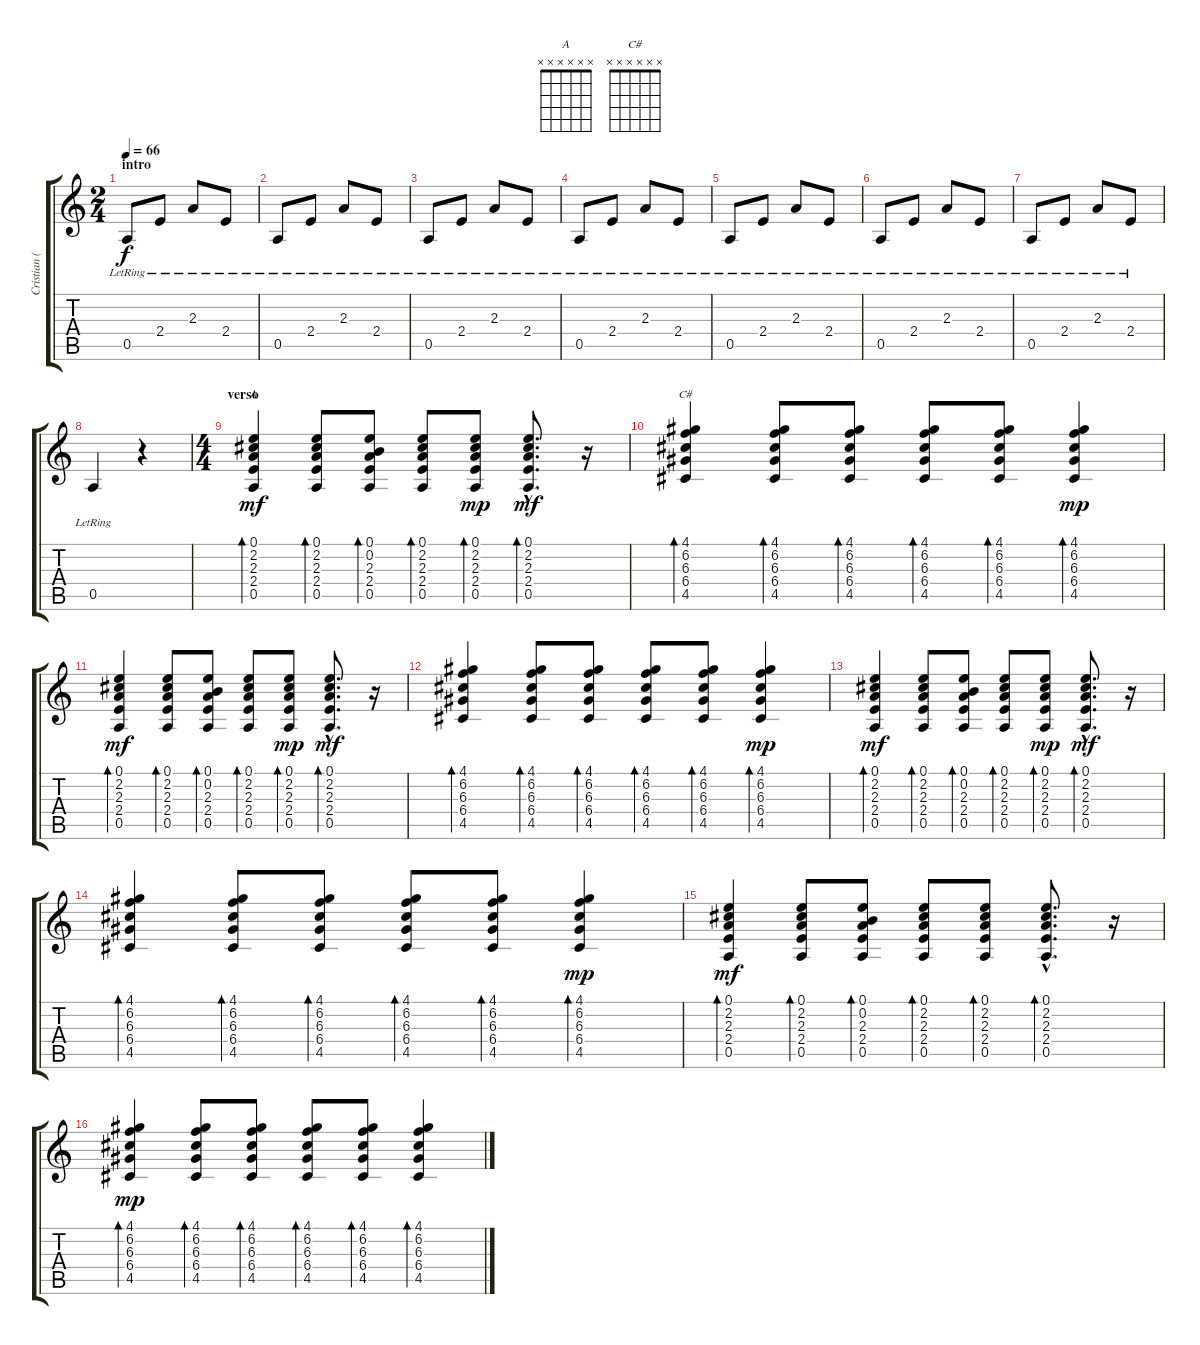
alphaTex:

\track ("Cristian (guitarra)" "Cristian (") {instrument acousticguitarsteel}
\staff {score tabs}
\tuning (E4 B3 G3 D3 A2 E2) {hide}
\chord ("A" x x x x x x)
\chord ("C#" x x x x x x)
\ts (2 4)
\section ("" "intro")
\tempo 66
\clef g2
\ks c
0.5{lr}.8{dy f volume 4 instrument acousticguitarsteel} 2.4{lr}.8 2.3{lr}.8{volume 5} 2.4{lr}.8 |
0.5{lr}.8{volume 6} 2.4{lr}.8 2.3{lr}.8{volume 7} 2.4{lr}.8 |
0.5{lr}.8{volume 8} 2.4{lr}.8 2.3{lr}.8{volume 9} 2.4{lr}.8 |
0.5{lr}.8{volume 10} 2.4{lr}.8 2.3{lr}.8 2.4{lr}.8 |
0.5{lr}.8{volume 11} 2.4{lr}.8 2.3{lr}.8 2.4{lr}.8 |
0.5{lr}.8 2.4{lr}.8 2.3{lr}.8 2.4{lr}.8 |
0.5{lr}.8{volume 12} 2.4{lr}.8 2.3{lr}.8 2.4{lr}.8 |
0.5{lr}.4 r.4{volume 13} |
\ts (4 4)
\section ("" "verso")
(0.1 2.2 2.3 2.4 0.5).4{bd 60 ch "A" dy mf} (0.1 2.2 2.3 2.4 0.5).8{bd 60} (0.1 0.2 2.3 2.4 0.5).8{bd 60} (0.1 2.2 2.3 2.4 0.5).8{bd 60} (0.1 2.2 2.3 2.4 0.5).8{bd 60 dy mp} (0.1{hac} 2.2{hac} 2.3{hac} 2.4{hac} 0.5{hac}).8{d bd 60 dy mf} r.16 |
(4.1 6.2 6.3 6.4 4.5).4{bd 60 ch "C#"} (4.1 6.2 6.3 6.4 4.5).8{bd 60} (4.1 6.2 6.3 6.4 4.5).8{bd 60} (4.1 6.2 6.3 6.4 4.5).8{bd 60} (4.1 6.2 6.3 6.4 4.5).8{bd 60} (4.1 6.2 6.3 6.4 4.5).4{bd 60 dy mp} |
(0.1 2.2 2.3 2.4 0.5).4{bd 60 dy mf} (0.1 2.2 2.3 2.4 0.5).8{bd 60} (0.1 0.2 2.3 2.4 0.5).8{bd 60} (0.1 2.2 2.3 2.4 0.5).8{bd 60} (0.1 2.2 2.3 2.4 0.5).8{bd 60 dy mp} (0.1{hac} 2.2{hac} 2.3{hac} 2.4{hac} 0.5{hac}).8{d bd 60 dy mf} r.16 |
(4.1 6.2 6.3 6.4 4.5).4{bd 60} (4.1 6.2 6.3 6.4 4.5).8{bd 60} (4.1 6.2 6.3 6.4 4.5).8{bd 60} (4.1 6.2 6.3 6.4 4.5).8{bd 60} (4.1 6.2 6.3 6.4 4.5).8{bd 60} (4.1 6.2 6.3 6.4 4.5).4{bd 60 dy mp} |
(0.1 2.2 2.3 2.4 0.5).4{bd 60 dy mf} (0.1 2.2 2.3 2.4 0.5).8{bd 60} (0.1 0.2 2.3 2.4 0.5).8{bd 60} (0.1 2.2 2.3 2.4 0.5).8{bd 60} (0.1 2.2 2.3 2.4 0.5).8{bd 60 dy mp} (0.1{hac} 2.2{hac} 2.3{hac} 2.4{hac} 0.5{hac}).8{d bd 60 dy mf} r.16 |
(4.1 6.2 6.3 6.4 4.5).4{bd 60} (4.1 6.2 6.3 6.4 4.5).8{bd 60} (4.1 6.2 6.3 6.4 4.5).8{bd 60} (4.1 6.2 6.3 6.4 4.5).8{bd 60} (4.1 6.2 6.3 6.4 4.5).8{bd 60} (4.1 6.2 6.3 6.4 4.5).4{bd 60 dy mp} |
(0.1 2.2 2.3 2.4 0.5).4{bd 60 dy mf} (0.1 2.2 2.3 2.4 0.5).8{bd 60} (0.1 0.2 2.3 2.4 0.5).8{bd 60} (0.1 2.2 2.3 2.4 0.5).8{bd 60} (0.1 2.2 2.3 2.4 0.5).8{bd 60} (0.1{hac} 2.2{hac} 2.3{hac} 2.4{hac} 0.5{hac}).8{d bd 60} r.16 |
(4.1 6.2 6.3 6.4 4.5).4{bd 60 dy mp} (4.1 6.2 6.3 6.4 4.5).8{bd 60} (4.1 6.2 6.3 6.4 4.5).8{bd 60} (4.1 6.2 6.3 6.4 4.5).8{bd 60} (4.1 6.2 6.3 6.4 4.5).8{bd 60} (4.1 6.2 6.3 6.4 4.5).4{bd 60}
